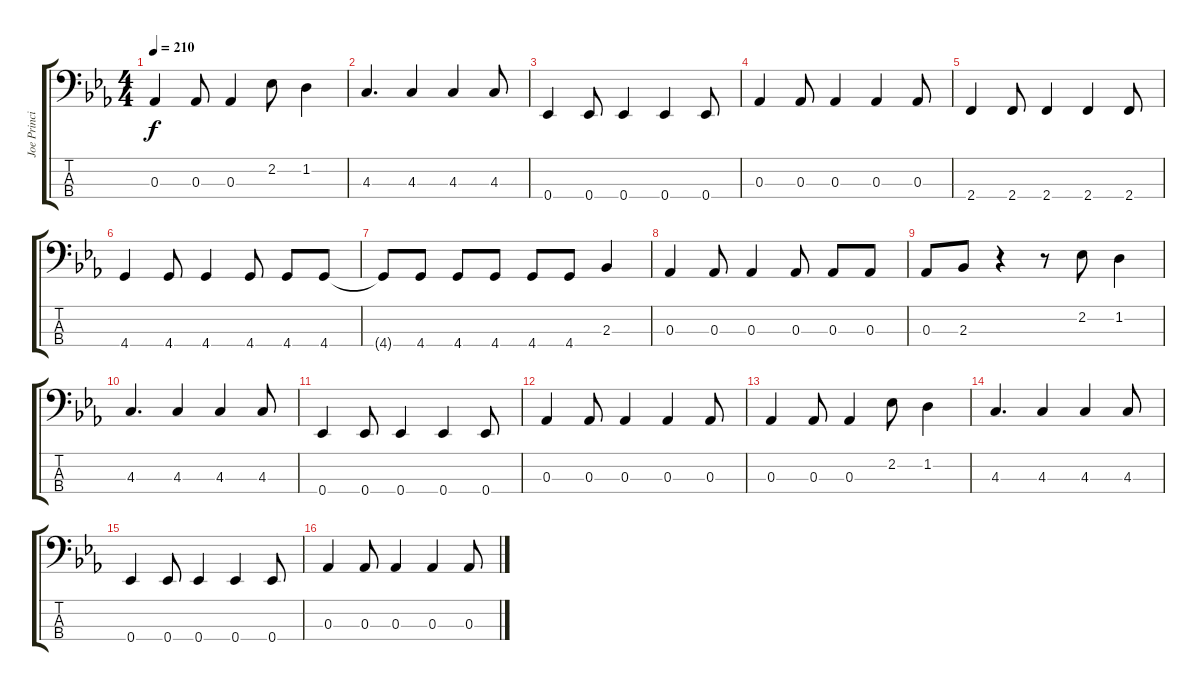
\track ("Joe Principe" "Joe Princi") {instrument electricbassfinger}
\staff {score tabs}
\tuning (Gb2 Db2 Ab1 Eb1) {hide}
\ts (4 4)
\tempo 210
\clef f4
\ks eb
0.3.4{dy f} 0.3.8 0.3.4 2.2.8 1.2.4 |
4.3.4{d} 4.3.4 4.3.4 4.3.8 |
0.4.4 0.4.8 0.4.4 0.4.4 0.4.8 |
0.3.4 0.3.8 0.3.4 0.3.4 0.3.8 |
2.4.4 2.4.8 2.4.4 2.4.4 2.4.8 |
4.4.4 4.4.8 4.4.4 4.4.8 4.4.8 4.4.8 |
4.4{t}.8 4.4.8 4.4.8 4.4.8 4.4.8 4.4.8 2.3.4 |
0.3.4 0.3.8 0.3.4 0.3.8 0.3.8 0.3.8 |
0.3.8 2.3.8 r.4 r.8 2.2.8 1.2.4 |
4.3.4{d} 4.3.4 4.3.4 4.3.8 |
0.4.4 0.4.8 0.4.4 0.4.4 0.4.8 |
0.3.4 0.3.8 0.3.4 0.3.4 0.3.8 |
0.3.4 0.3.8 0.3.4 2.2.8 1.2.4 |
4.3.4{d} 4.3.4 4.3.4 4.3.8 |
0.4.4 0.4.8 0.4.4 0.4.4 0.4.8 |
0.3.4 0.3.8 0.3.4 0.3.4 0.3.8
